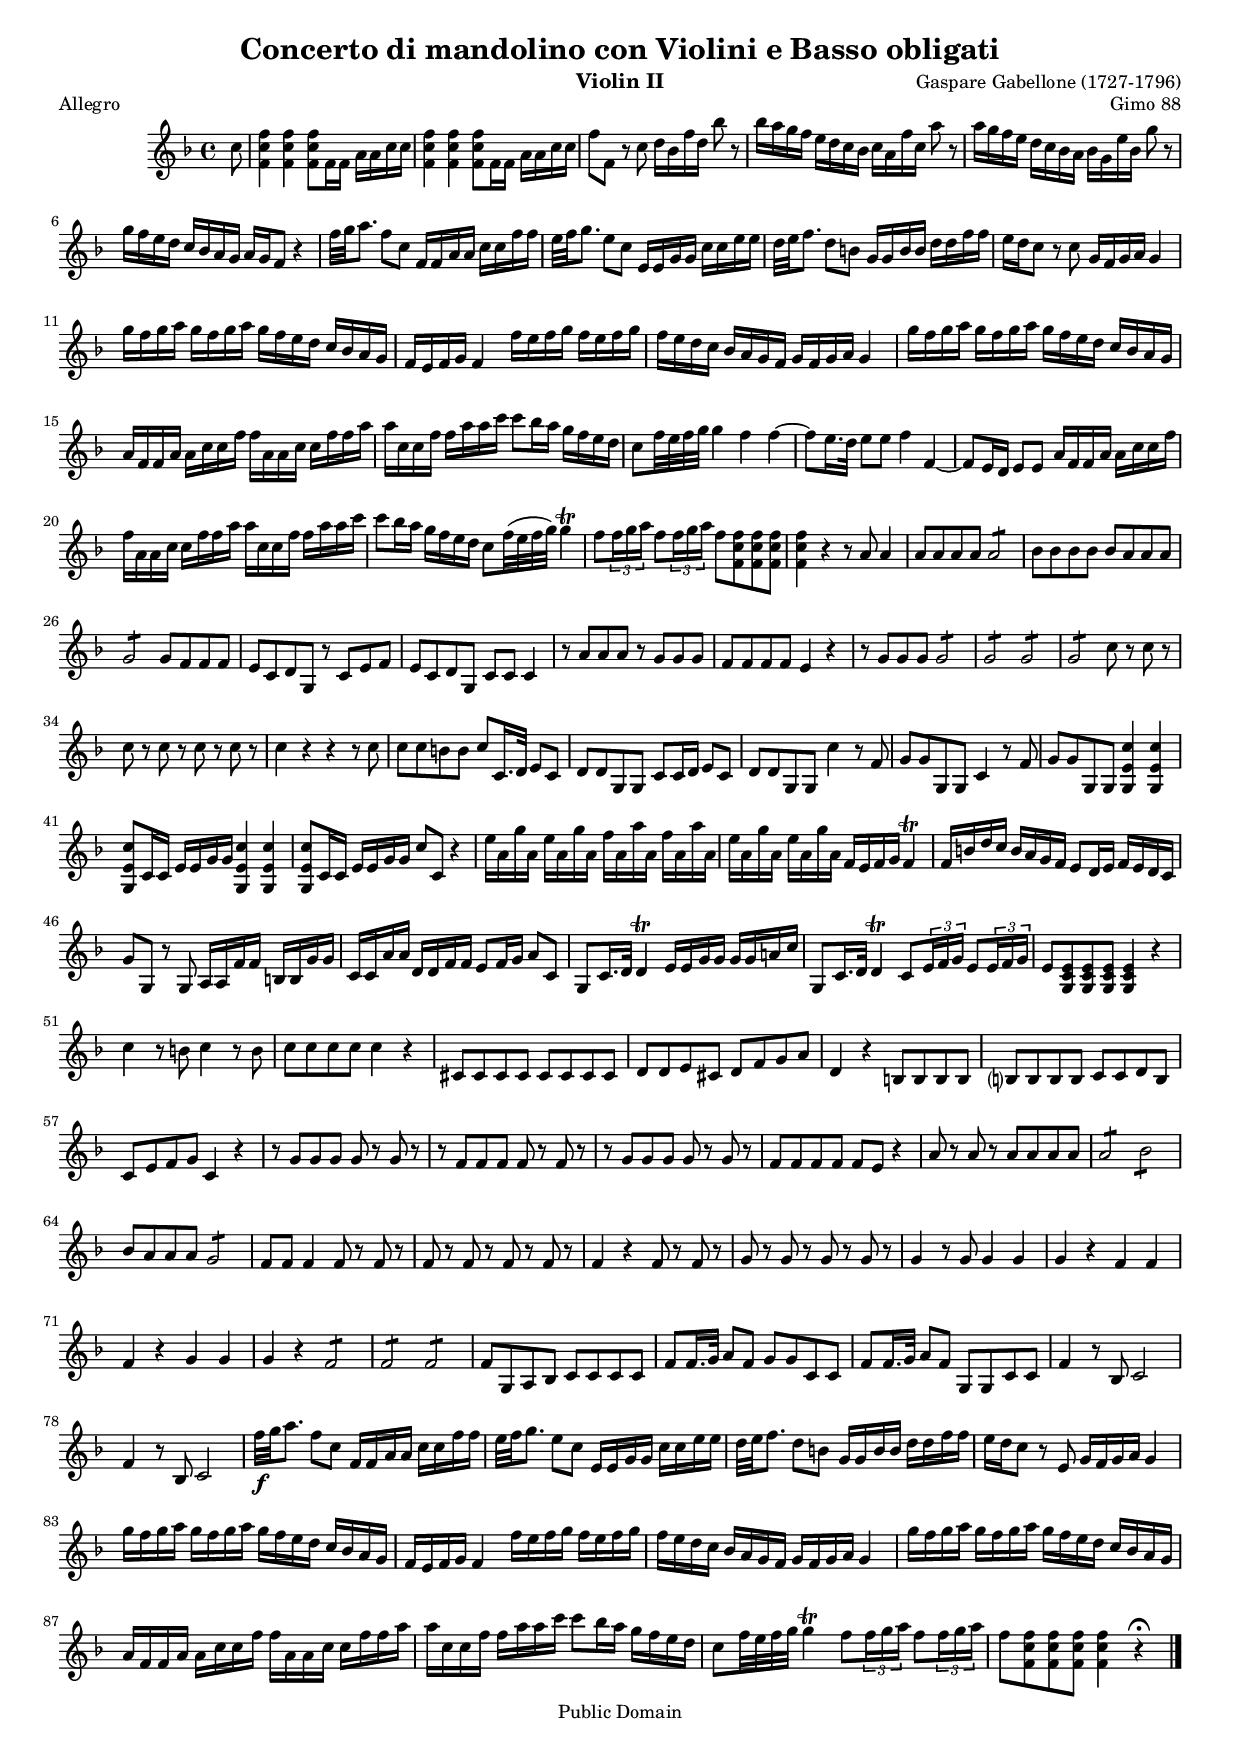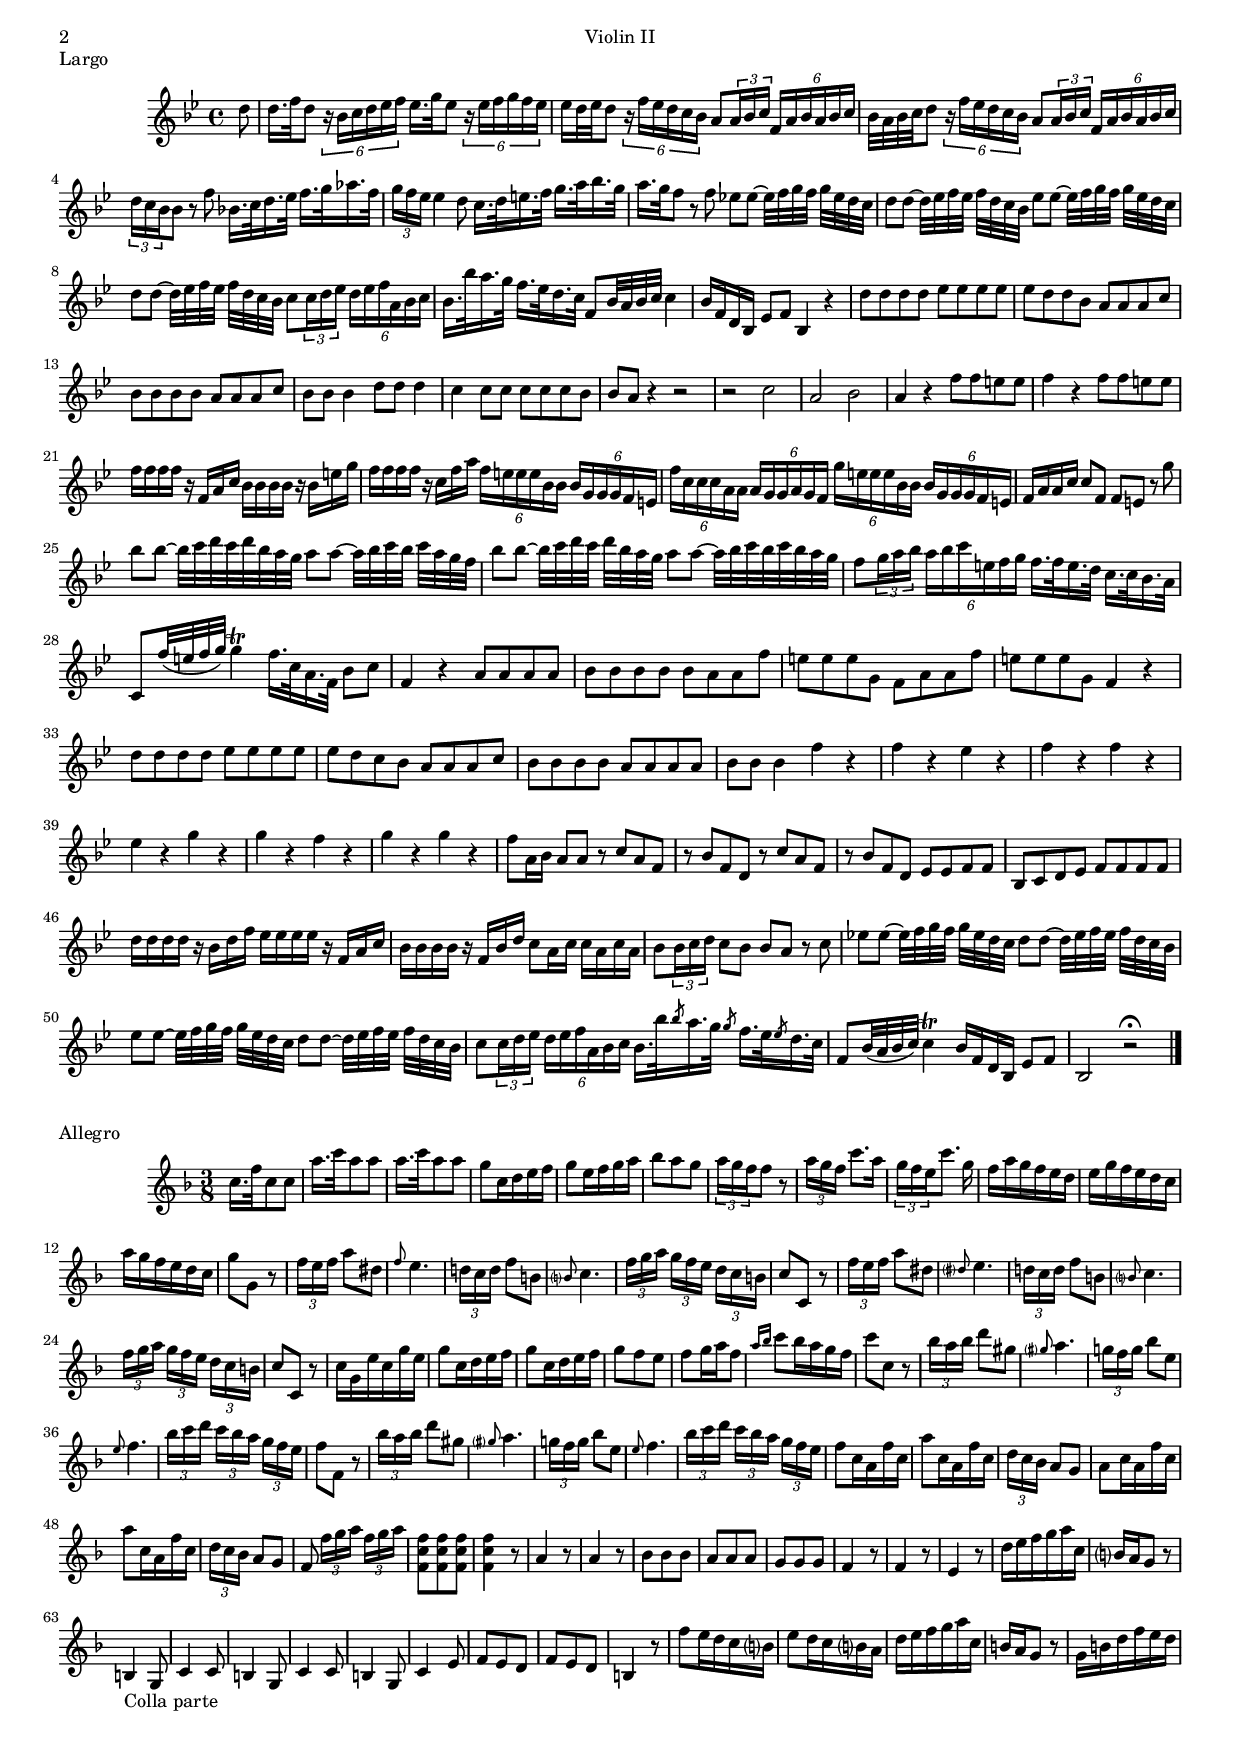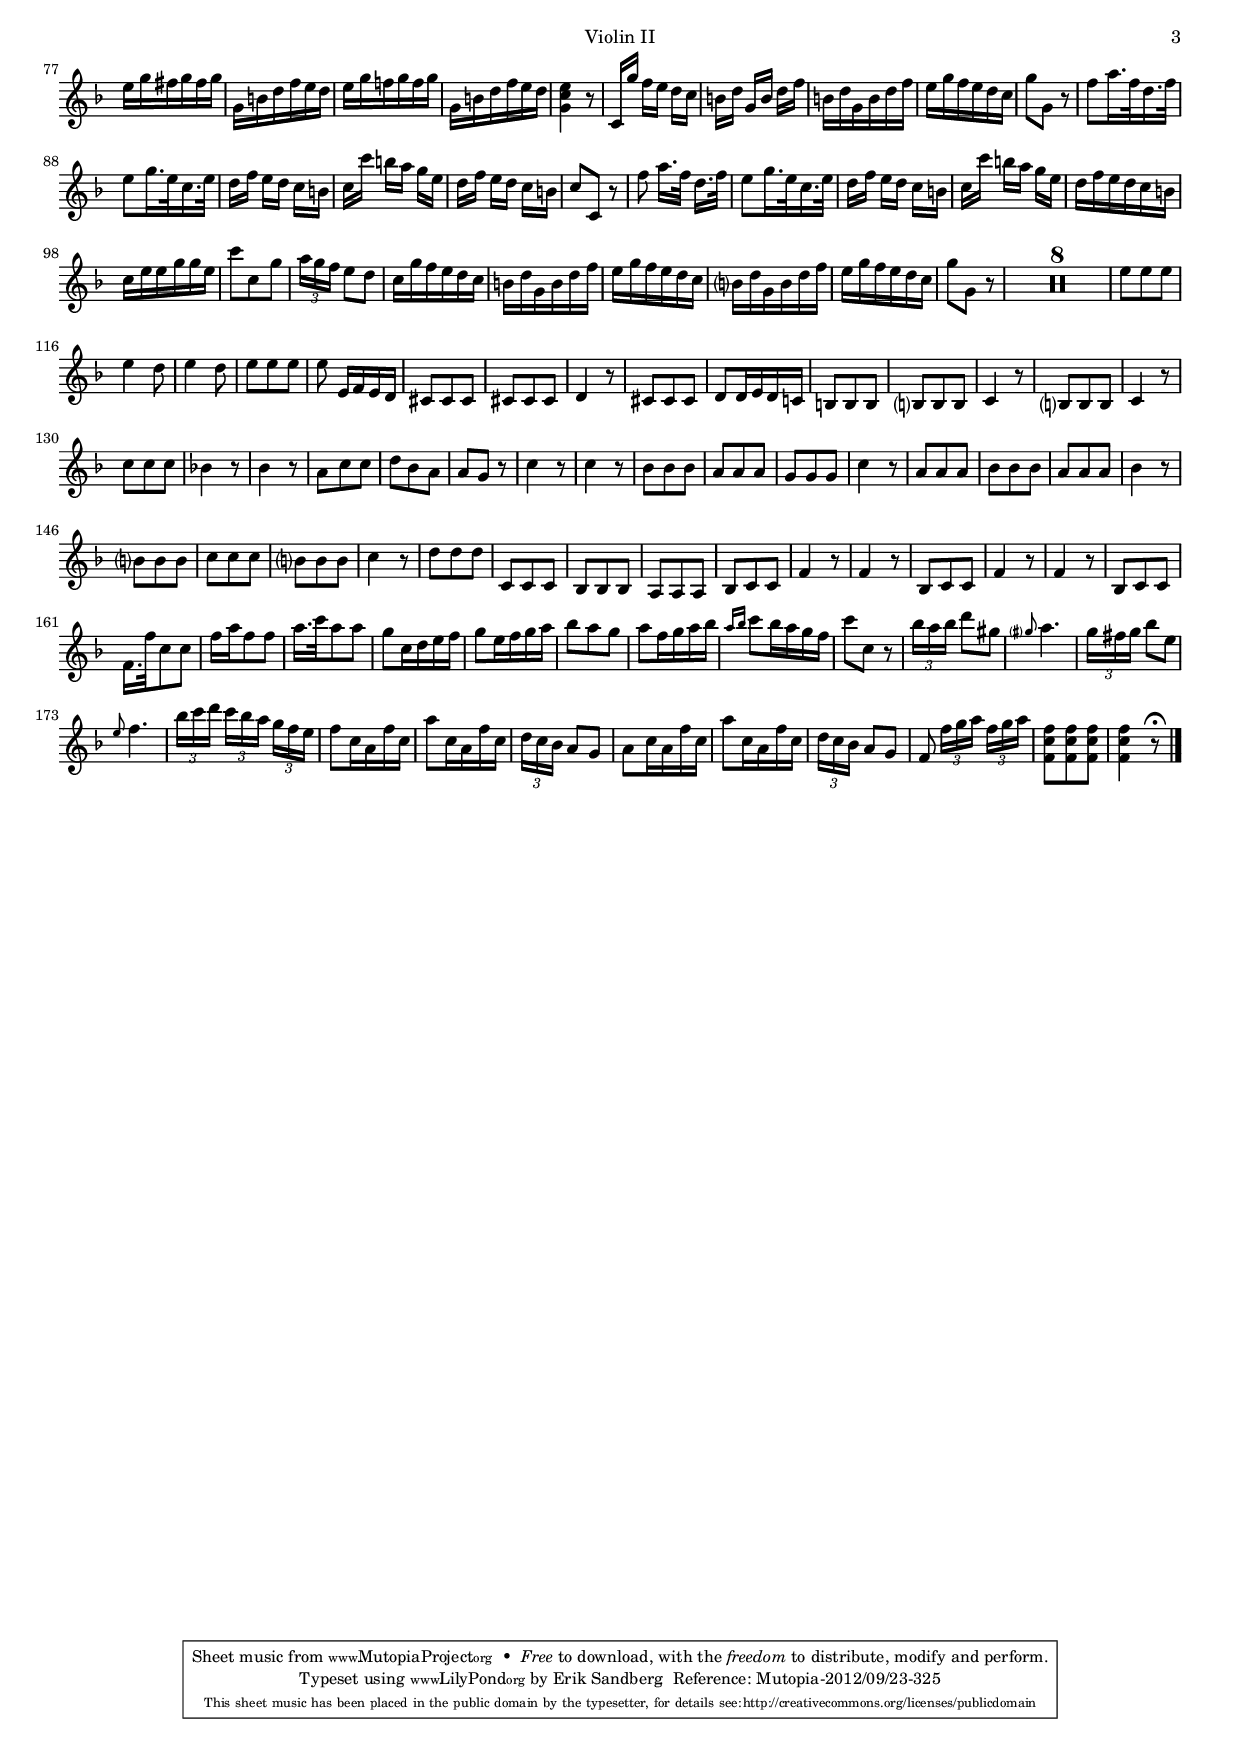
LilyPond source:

\version "2.16.0"

Instrument = "Violin II"
\include "header.ly"
\version "2.16.0"
\version "2.16.0"

% Note: This file contains notes shared between parts. Almost all are marked with a // in each bar

% mand+vln1+vln2
ISharedA =  \relative c'' {
  \partial 8 c8 |
  %1 page 2
  <f c f,>4 <f c f,> <f c f,>8 f,16 f a a c c |
  <f c f,>4 <f c f,> <f c f,>8 f,16 f a a c c |
  f8 f, r c' d16 bes f' d bes'8 r | bes16 a g f e d c bes c a f' c a'8 r |
  %5
  a16 g f e d c bes a bes g e' bes g'8 r |
  g16 f e d c bes a g a g f8 r4 | f'32 g a8. f8 c f,16 f a a c c f f |
  %8 page 3
  e32 f g8. e8 c e,16 e g g c c e e | d32 e f8. d8 b  g16 g b b d d f f
}
% mand+vln1
ISharedB =  \relative c'' {
  %10 page 3
  e d c8 r c bes16 a bes c bes4 |
  bes'16 a bes c bes a bes c bes a g f e d c bes |
  a g a bes a4 a'16 g a bes a g a bes | a g f e d c bes a bes a bes c bes4 |
  bes'16 a bes c bes a bes c bes a g f e d c bes |
}
%mand+vln1+vln2
ISharedC =  \relative c'' {
  %15 page 4
  a16 f f a a c c f f a, a c c f f a | a c, c f f a a c c8 bes16 a g f e d |
}
%mand+vln1
ISharedD =  \relative c'' {
  %17 page 4
  c8 f32( e f  g) g4^\trill f r16 f a c | 
  bes16. a32 g8 r16 bes d bes a16. g32 f8 \times 4/6 {r16  f,[ g a bes c]} |
  bes16. a32 g8 \times 4/6 {r16  bes[ c d c bes]}
}
%mand+vln1+vln2
ISharedE =  \relative c'' {
  a16 f f a a c c f |
  %20 page 4
  f a, a c c f f a a c, c f f a a c |
  c8 bes16 a g f e d c8 f32( e f  g) g4^\trill |
}
%m+1
ISharedF =  \relative c'' {
  %22 page 4
   f8[ \times 2/3 {a16 bes c]}  a8[ \times 2/3 {a16 bes c]} a8
    <f c f,> <f c f,> <f c f,> |
}
%1+2
ISharedFF =  \relative c' {
  %27 page 5
  e8 c d g, r c e f | e c d g, c c c4 |
}

%m+1+2
ISharedG =  \relative c'' {
  %41 page 7
  <c e, g,>8 c,16 c e e g g <c e, g,>4 <c e, g,> |
  <c e, g,>8 c,16 c e e g g c8 c, r4 |
  %43 page 8
  <<{e'16 s g s e s g s f s a s f s a s | e s g s e s g s}
   {s a, s a s a s a s a s a s a s a | s a s a s a s a}>> f e f g f4^\trill |
  %45
  f16 b d c b a g f e8 d16 e f e d c | g'8 g, r g a16 a f' f b, b g' g |
  c, c a' a d, d f f e8 f16 g a8 c, | 
  g c16. d32 d4^\trill e16 e g g g g a! c |
  %49 page 9
  g,8 c16. d32 d4^\trill  c8[ \times 2/3 {e16 f g]}
     e8[ \times 2/3 {e16 f g]} |
  %Note: The <e c g>4 chord is left out in mand 1, making the bar a quarter too short. My interpretation: The chord should be there just as in violin 1+2.
  e8 <e c g>8 <e c g> <e c g> <e c g>4
}
%1+2
ISharedH =  \relative c' {
  %53 page 9
   cis8[ cis cis cis]  cis[ cis cis cis] |  d[ d e cis] d f g a |
  % 55 page 10
  d,4 r  b8[ b b b] | b? b b b c c d b | c e f g c,4 r |
}

%m+1+2
ISharedJ =  \relative c' {
  f16 f a a c c f f |
  %80
  e32 f g8. e8 c e,16 e g g c c e e |
  %81 page 15
  d32 e f8. d8 b g16 g b b d d f f |
}
%m+1
ISharedK =  \relative c'' {
  %82
  e16 d c8 r c bes!16 a bes c bes4 |
  bes'16 a bes c bes a bes c bes a g f e d c bes |
  a g a bes a4 a'16 g a bes a g a bes |
  a g f e d c bes a bes a bes c bes4 |
  bes'16 a bes c bes a bes c bes a g f e d c bes |
}
%m+1+2
ISharedL =  \relative c'' {
  %87 page 16
  a16 f f a a c c f f a, a c c f f a |
  a c, c f f a a c c8 bes16 a g f e d | c8 f32 e f g g4^\trill
}
%m+1
ISharedM =  \relative c'' {
  f8 \times 2/3 {a16 bes c} a8 \times 2/3 {a16 bes c} |
  %90
   a8[ <f c f,> <f c f,> <f c f,>] <f c f,>4 r4^\fermata \bar "|."
}





IVlnII =  \relative c'' {
  \clef "treble"
  \key f\major

  \set tupletSpannerDuration = #(ly:make-moment 1 4)

  % end beams on quarters by default

  \ISharedA
  %10 page 3
  e16 d c8 r c g16 f g a g4 |
  g'16 f g a g f g a g f e d c bes a g |
  f e f g f4 f'16 e f g f e f g | f e d c bes a g f g f g a g4 |
  g'16 f g a g f g a g f e d c bes a g |
  \ISharedC
  %17 page 4
  c8 f32 e f g g4 f f ~ | f8 e16. d32 e8 e f4 f, ~ |
  f8 e16 d e8 e
  \ISharedE
  %22 page 4
  f'8 \times 2/3 {f16 g a} f8 \times 2/3 {f16 g a}
    f8 <f c f,> <f c f,> <f c f,> |
  %23 page 5
  <f c f,>4 r4 r8 a,8 a4 |  a8[ a a a] a2:8 |
   bes8[ bes bes bes]  bes[ a a a] | g2: g8 f f f |
  \ISharedFF
  %29
  r8  a[ a a] r  g[ g g] |
  %30 page 6
   f[ f f f] e4 r | r8  g[ g g] g2: | g: g: | g: c8 r c r | c r c r c r c r |
  c4 r r r8 c |
  %36 page 7
  c c b b c c,16. d32 e8 c |  d[ d g, g] c c16 d e8 c |
  d d g, g c'4 r8 f, |
  %39 Note: Seems that the copyer mistyped, 39 and 40 look like 40 and 41, respectively, should look, plus some partial corrections. Interpretation: Bars copied from violin 1.
  g g g, g c4 r8 f | g g g, g <c' e, g,>4 <c e, g,> |
  \ISharedG r4 |
  %51 page 9
  c4 r8 b c4 r8 b |  c[ c c c] c4 r |
  \ISharedH 
  %58 page 10
  r8  g[ g g] g r g r | r  f[ f f] f r f r |
  %60 page 11
  r  g[ g g] g r g r | f f f f f e r4 | a8 r a r a a a a | a2: bes: |
   bes8[ a a a] g2: |
  %65 page 12
  f8 f f4 f8 r f r | f r f r f r f r | f4 r f8 r f r | g r g r g r g r |
  g4 r8 g g4 g |
  %70 page 13
  g r f f | f r g g | g r f2: | f: f: | 
  %74 Note: Bar 74 marked //, copied from Violin 1
   f8[ g, a bes]  c[ c c c] |
  %75 page 14
  f8 f16. g32 a8 f g g c, c | f8 f16. g32 a8 f g, g c c | f4 r8 bes, c2 |
  f4 r8 bes, c2 |
  %79
  f'32\f g a8. f8 c
  \ISharedJ
  %82 page 15
  e16 d c8 r e, g16 f g a g4 | g'16 f g a g f g a g f e d c bes a g |
  f e f g f4 f'16 e f g f e f g | f e d c bes a g f g f g a g4 |
  g'16 f g a g f g a g f e d c bes a g |
  \ISharedL
  f'8 \times 2/3 {f16 g a} f8 \times 2/3 {f16 g a} |
  %90 page 16
  f8 <f c f,> <f c f,> <f c f,> <f c f,>4 r^\fermata \bar "|."
} 



\version "2.16.0"
\version "2.16.0"

% Note: This file contains notes shared between parts. Almost all are marked with a // in each bar

%m+1
IISharedA =  \relative c'' {
  \partial 8 f8 |
  %1 page 17
  f16. bes32 f8 \times 4/6 {r16 bes, c d es f} g16. bes32 g8
    \times 4/6 {r16 g a bes a g} |
  g16 f32 g f8 \times 4/6 {r16 f es d c bes} a8 \times 2/3 {a16 bes c}
    \times 4/6 {f,16 a bes c d es} |
  d32 c d es f8 \times 4/6 {r16 f es d c bes} a8 \times 2/3 {a16 bes c}
    \times 4/6 {f,16 a bes c d es} |
}
%m+1+2
IISharedB =  \relative c'' {
  %4 page 18
  \times 2/3 {d16 c bes} bes8 r f' bes,!16. c32 d16. es32 f16. g32 as16. f32 |
  \times 2/3 {g16 f es} es4 d8 c16. d32 e16. f32 g16. a32 bes16. g32 |
  a16. g32 f8 r f es! es ~  es32[ f g f]  g[ es d c] | 
  d8 d ~  d32[ es f es]  f[ d c bes] es8 es ~  es32[ f g f]  g[ es d c] |
  %8 page 19
  d8 d ~  d32[ es f es]  f[ d c bes] c8 \times 2/3 {c16 d es}
    \times 4/6 {d es f a, bes c} |
  bes16. bes'32 a16. g32 f16. es32 d16. c32 f,8 bes32 a bes c c4 | 
  bes16 f d bes es8 f bes,4
}
%m+1
IISharedC =  \relative c'' {
  r16 a c f e e e e r e g bes |
  %22 page 23
  a a a a r f a c \times 4/6 {bes g g g e e e bes bes bes a g |
  %23 Note:  c[ c bes c bes a] does look like  c[ bes bes c bes a], but that doesn't sound as good.
   a'[ f f f c c]  c[ c bes c bes a]  bes'[ g g g e e]  e[ bes bes bes a g]} |
  %24 page 24
  a16 c c f f8 a, a g r g' |
}
%m+1+2
IISharedD =  \relative c''' {
  %25 Note: "bes32 c d c" is "bes32 bes d c" in manuscript.
  bes8 bes ~  bes32[ c d c d bes a g] a8 a ~  a32[ bes c bes]  c[ a g f] |
  %26 Note: An extra line is missing under the  bes32[ c d c], so it looks like  g[ a bes g].
  bes8 bes ~  bes32[ c d c]  d[ bes a g] a8 a ~  a32[ bes c bes c bes a g] |
   f8[ \times 2/3 {g16 a bes]} \times 4/6 {a bes c e, f g} f16. f32 e16. d32 c16. c32 bes16. a32 |
  %28 page 25
   c,8[ f'32( e f  g)] g4^\trill f16. c32 a16. f32 bes8 c |
}
%1+2
IISharedE =  \relative c'' {
  %42 page 28.5
  f8 a,16 bes a8 a r  c[ a f] |
  %43 page 29
  r  bes[ f d] r  c'[ a f] | r  bes[ f d] es es f f |
  bes, c d es f f f f |
}
%m+1
IISharedF =  \relative c''' {
  a16 a a a r a, c es |
  %47 page 30
  d d d d r bes d f es8 c16 es es c es c |
  d8 \times 2/3 {d16 es f} es8 d d c r c |
}
%m+1+2
IISharedG =  \relative c'' {
  %49
  es!8 es ~  es32[ f g f]  g[ es d c] d8 d ~  d32[ es f es]  f[ d c bes] |
  %50 page 31
  es8 es ~  es32[ f g f]  g[ es d c] d8 d ~  d32[ es f es]  f[ d c bes] |
  c8 \times 2/3 {c16 d es} \times 4/6 {d es f a, bes c} bes16. bes'32
    \slashedGrace bes8 a16. g32 \slashedGrace g8 f16. es32 \slashedGrace es8 d16. c32 |
  f,8 bes32( a bes  c) c4^\trill bes16 f d bes es8 f |
  bes,2 r2^\fermata \bar "|."
}








IIVlnII =  \relative c'' {
  \clef "treble"
  \key bes\major

  \set tupletSpannerDuration = #(ly:make-moment 1 4)

  % end beams on quarters by default

  \partial 8 d8 | 
  %1 page 17
  d16. f32 d8 \times 4/6 {r16 bes c d es f} es16. g32 es8
    \times 4/6 {r16 es f g f es} |
  es16 d32 es d8 \times 4/6 {r16 f es d c bes} a8 \times 2/3 {a16 bes c}
    \times 4/6 {f, a bes a bes c} |
  bes32 a bes c d8 \times 4/6 {r16 f es d c bes} a8
    \times 2/3 {a16 bes c} \times 4/6 {f, a bes a bes c} |
  %4 page 18
  \IISharedB
  r4 |
  %11 page 19
  d8 d d d es es es es |
  %12 page 20
  es d d bes a a a c | bes bes bes bes a a a c | bes bes bes4 d8 d d4 |
  %15 page 21 Note: All notes in this bar are quite clear d:s in the manuscript, which doesn't make sense.
  c4 c8 c c c c bes | bes a r4 r2 |
  %17 page 22
  r2 c  | a bes | a4 r f'8 f e e | f4 r f8 f e e |
  %21 page 23
  f16 f f f r f, a c bes bes bes bes r bes e g |
  f f f f r c f a \times 4/6 {f e e e bes bes bes g g g f e |
  %23 Note: The second group of 6 notes,  a[ g g a g f], is very unclearly written, looks like a g f g g f but could be just anything.
   f'[ c c c a a]  a[ g g a g f]  g'[ e e e bes bes]  bes[ g g g f e]} |
  %24 page 24
  f a a c c8 f, f e r g' |
  \IISharedD
  %29 page 25
  f,4 r  a8[ a a a] |
  %30 Note: The music gets out of sync here. Bars 30-31 were originally:
  %bes bes bes bes bes a a f' | e e e g, f4 r |
  %and have now been changed into three bars:
  bes bes bes bes bes a a f' | e e e g, f a a f' | e e e g, f4 r |
  %33 page 26
  d'8 d d d es es es es | es d c bes a a a c | bes bes bes bes a a a a |
  %34 page 27
  bes bes bes4 f' r | f r es r | f r f r |
  %39 page 28
  es r g r | g r f r | 
  %41 page 28.5
  g r g r |
  %42 Note: I have omitted bar 42, "g4 r g r".
  \IISharedE
  %46 page 30
  d16 d d d r bes d f es es es es r f, a c |
  bes bes bes bes r f bes d c8 a16 c c a c a |
  bes8 \times 2/3 {bes16 c d} c8 bes bes a r c |
  \IISharedG
}

\version "2.16.0"
\version "2.16.0"

% Note: This file contains notes shared between parts. Almost all are marked with a // in each bar

%1+2
IIISharedA =  \relative c'' {
  %1 page 32
  c16. f32 c8 c |
  %2 Note: Originally "a'16 c a8 a"
  a'16. c32 a8 a |
}
%m+1+2
IIISharedB =  \relative c''' {
  %3
  a16. c32 a8 a | g c,16 d e f | g8 e16 f g a |
}
%m+1
IIISharedC =  \relative c''' {
  %6
  bes16 c, a' c, g' c, |
}
%m+1+2
IIISharedD =  \relative c''' {
  %7
  \times 2/3 { a16[ g f} f8] r | \times 2/3 {a16 g f} c'8. a16 |
  \times 2/3 { g16[ f e} c'8.] g16 | f a g f e d |
  %11 page 33
  e g f e d c | a' g f e d c | g'8 g, r | \times 2/3 {f'16 e f} a8 dis, |
  \grace f e4. | \times 2/3 {d!16 c d} f8 b, |
  \grace b? c4. | \times 2/3 {f16 g a g f e d c b} | c8 c, r |
  %20 page 34
  \times 2/3 {f'16 e f} a8 dis, | \grace dis? e4. |
  \times 2/3 {d!16 c d} f8 b, | \grace b? c4. |
  \times 2/3 {f16 g a g f e d c b} | c8 c, r | c'16 g e' c g' e |
}
%m+1
IIISharedE =  \relative c''' {
  %27
  bes!8 e,16 f g a | bes8 e,16 f g a | bes16 c, a' c, g' c, |
  %30 page 35
  a'8 g16 a f8 |
}
%m+1+2
IIISharedF =  \relative c''' {
  %31
  \grace {a16[ bes]} c8 bes16 a g f | c'8 c, r |
  \times 2/3 {bes'16 a bes} d8 gis, | \grace gis? a4. |
  \times 2/3 {g!16 f g} bes8 e, | \grace e f4. |
  \times 2/3 {bes16 c d c bes a g f e} | f8 f, r |
  \times 2/3 {bes'16 a bes} d8 gis, |
  %40 page 36
  \grace gis? a4. | \times 2/3 {g!16 f g} bes8 e, | 
  \grace e f4. |
  \times 2/3 {bes16 c d c bes a g f e} | f8 c16 a f' c |
  a'8 c,16 a f' c | \times 2/3 {d c bes} a8 g | a c16 a f' c |
  a'8 c,16 a f' c |
  %49 page 37
  \times 2/3 {d c bes} a8 g | f \times 2/3 {f'16 g a f g a} |
  <f c f,>8 <f c f,> <f c f,> | <f c f,>4 r8 |
}
%1+2
IIISharedG =  \relative c' {
  %63 page 39
  b4 g8 | c4 c8 | b4 g8 | c4 c8 | b4 g8 | c4 e8 | f e d | f e d |
  %71 page 40
  b4 r8 |
}
%1+2
IIISharedH =  \relative c' {
  %82 page 41
   c16[ g'']  f[ e]  d[ c] |  b[ d]  g,[ b]  d[ f] | b, d g, b d f |
  e g f e d c | g'8 g, r | f'8 a16. f32 d16. f32 | e8 g16. e32 c16. e32 |
  %89 page 42
   d16[ f]  e[ d]  c[ b] |
  %90 Note: Bars 90-91 were originally: "[c c'] [b a] [g f] | [e g] [f e] [d c]"
   c[ c']  b[ a]  g[ e] |  d[ f]  e[ d]  c[ b] |
  c8 c, r | f'  a16.[ f32]  d16.[ f32] | e8 g16. e32 c16. e32 | 
  %95 page 43 Note: Bars 95-96 were originally "f8 [a16. f32 d16. f32] | e8 [g16. e32 c16. e32]"
  %Replaced by bars 89-90:
   d16[ f]  e[ d]  c[ b] |  c[ c']  b[ a]  g[ e] 
  d16 f e d c b |
}
%m+1+2
IIISharedI =  \relative c'' {
  %98 page 43
  c16 e e g g e | c'8 c, g' | \times 2/3 {a16 g f} e8 d | c16 g' f e d c |
  b d g, b d f |
  %103 page 44
  e g f e d c | b? d g, b d f | e g f e d c | g'8 g, r |
}
%1+2
IIISharedJ =  \relative c'' {
  %107 page 44 Note: The 8 bars of rest have been added by me.
  R4.*8 |
  %115
  e8 e e | e4 d8 | e4 d8 | e e e | e  e,16[ f e d] |
  %120 page 45
  cis8 cis cis | cis cis cis | d4 r8 | cis cis cis | d8 d16 e d c! |
  b8 b b | b? b b | c4 r8 |
  %128 page 46 
  b? b b | c4 r8 |
  %130 Note: I have skipped two bars: "b? b b | c4 r8" 
  c' c c | bes!4 r8 |
  %132 page 47
  bes4 r8 | a8 c c | d bes a | a g r | c4 r8 | c4 r8 |
}
%1+2 originally, now unused
IIISharedK =  \relative c' {
  %144 page 49
  d8 d d | c c c | bes bes bes | a a a |
  %148 page 50
  a bes c | f a f |
}
%1+2
IIISharedL =  \relative c' {
  %151 page 50
  c8 c c | bes bes bes | a a a |
  %154 page 51
  bes c c | f4 r8 | f4 r8 | bes,8 c c | f4 r8 | f4 r8 | bes, c c 
}
%m+1+2
IIISharedM =  \relative c' {
  %161 page 51
  f16. f'32 c8 c |
  %162 page 52
  f16 a f8 f | a16. c32 a8 a | g c,16 d e f | g8 e16 f g a |
}
%m+1
IIISharedN =  \relative c''' {
  %166
   bes16[ c,]  a'[ c,]  g'[ c,] |
}
%m+1+2
IIISharedO =  \relative c''' {
  %167
  a8 f16 g a bes |
  \grace {a16[ bes]} c8 bes16 a g f | c'8 c, r |
  \times 2/3 {bes'16 a bes} d8 gis, | \grace gis? a4. |
}
%m+1 in manuscript, I assume m+1+2
IIISharedP =  \relative c''' {
  %172
  \times 2/3 {g16 fis g} bes8 e, |
  %173 page 53
  \grace e8 f4. | \times 2/3 {bes16 c d c bes a g f e} |
}
%m+1+2
IIISharedQ =  \relative c'' {
  %175
  f8 c16 a f' c | a'8 c,16 a f' c | \times 2/3 {d16 c bes} a8 g |
  a c16 a f' c | a'8 c,16 a f' c | \times 2/3 {d16 c bes} a8 g |
  %181 page 54
  f \times 2/3 {f'16 g a f g a} | <f c f,>8 <f c f,> <f c f,> |
  <f c f,>4 r8^\fermata \bar "|." |
}







IIIVlnII =  \relative c''' {
  \clef "treble"
  \key f\major
  \time 3/8
  \set Score.skipBars = ##t 

  % Triplets are in groups of 3.
  \set tupletSpannerDuration = #(ly:make-moment 1 8)
  \set Timing.beamExceptions = #'((end . (
    ((1 . 8) . (3))
    ((1 . 16) . (6))
    ((1 . 24) . (3 3 3))
    ((1 . 32) . (12))
  )))

  %1 page 32
  \IIISharedA \IIISharedB
  %6
  bes8 a g |
  \IIISharedD
  %27 page 34
  g8 c,16 d e f | g8 c,16 d e f | g8 f e |
  %30 page 35
  f8 g16 a f8 |
  \IIISharedF
  %53 page 37
  a,4 r8 |
  %54 page 38
  a4 r8 | bes bes bes | a a a | g g g | f4 r8 | f4 r8 | e4 r8 |
  %61 page 39
  d'16 e f g a c, | b? a g8 r |
  <<\IIISharedG s4_"Colla parte">> |
  %72 page 40
  f'8 e16 d c b? | e8 d16 c b? a | d e f g a c, | 
  %75 Note: This bar is marked //. I chose to copy it from mandolin, could just as well be copied as "g8 g g" from the violin.
  b16 a g8 r |
  g16 b d f e d |
  %77 Note: Notes in bars 77-81 are marked // and have been copied from mandolin
  e g fis g fis g | g, b d f e d | e g f! g f g | g, b d f e d |
  %82 Note: First chord copied from mandolin, rest from vln 1
  <e c g>4 r8 |
  \IIISharedH
  \IIISharedI
  \IIISharedJ
  %138 page 48 Note: This bar was originally d8 d d, copied with // from vln 1
  bes8 bes bes |
  a8 a a | g g g | c4 r8 | a8 a a |
  %143 Note: Bar 143 was originally "d8 d d", copied with // from vln1
  bes8 bes bes | a a a | bes4 r8 |
  %146 page 49
  b? b b | c c c | b? b b | c4 r8 | 
  %150 Note: I have skipped the six bars of IIISharedK.
  %\IIISharedK
  %150 page 50
  d8 d d |
  \IIISharedL \IIISharedM
  %166 page 52
  bes'8 a g |
  \IIISharedO
  %172 Note: Originally the following block, taken from 170-173 of mand+vln1
% \times 2/3 {bes16 a bes} d8 gis, |
% \grace gis?8 a4. | \times 2/3 {g16 f g} bes8 e, |
  % Replaced by \IIISharedP:
  \IIISharedP
  \IIISharedQ
}



#(set-global-staff-size 16)

\score {
  \context Staff = ViolinII \IVlnII

  \header {piece = "Allegro" opus = "Gimo 88"}
  \layout {}
}

\score {
  \context Staff = ViolinII \IIVlnII

  \header {piece = "Largo"}
  \layout {}
}

\score {
  \context Staff = ViolinII \IIIVlnII

  \header {piece = "Allegro"}
  \layout {}
}
